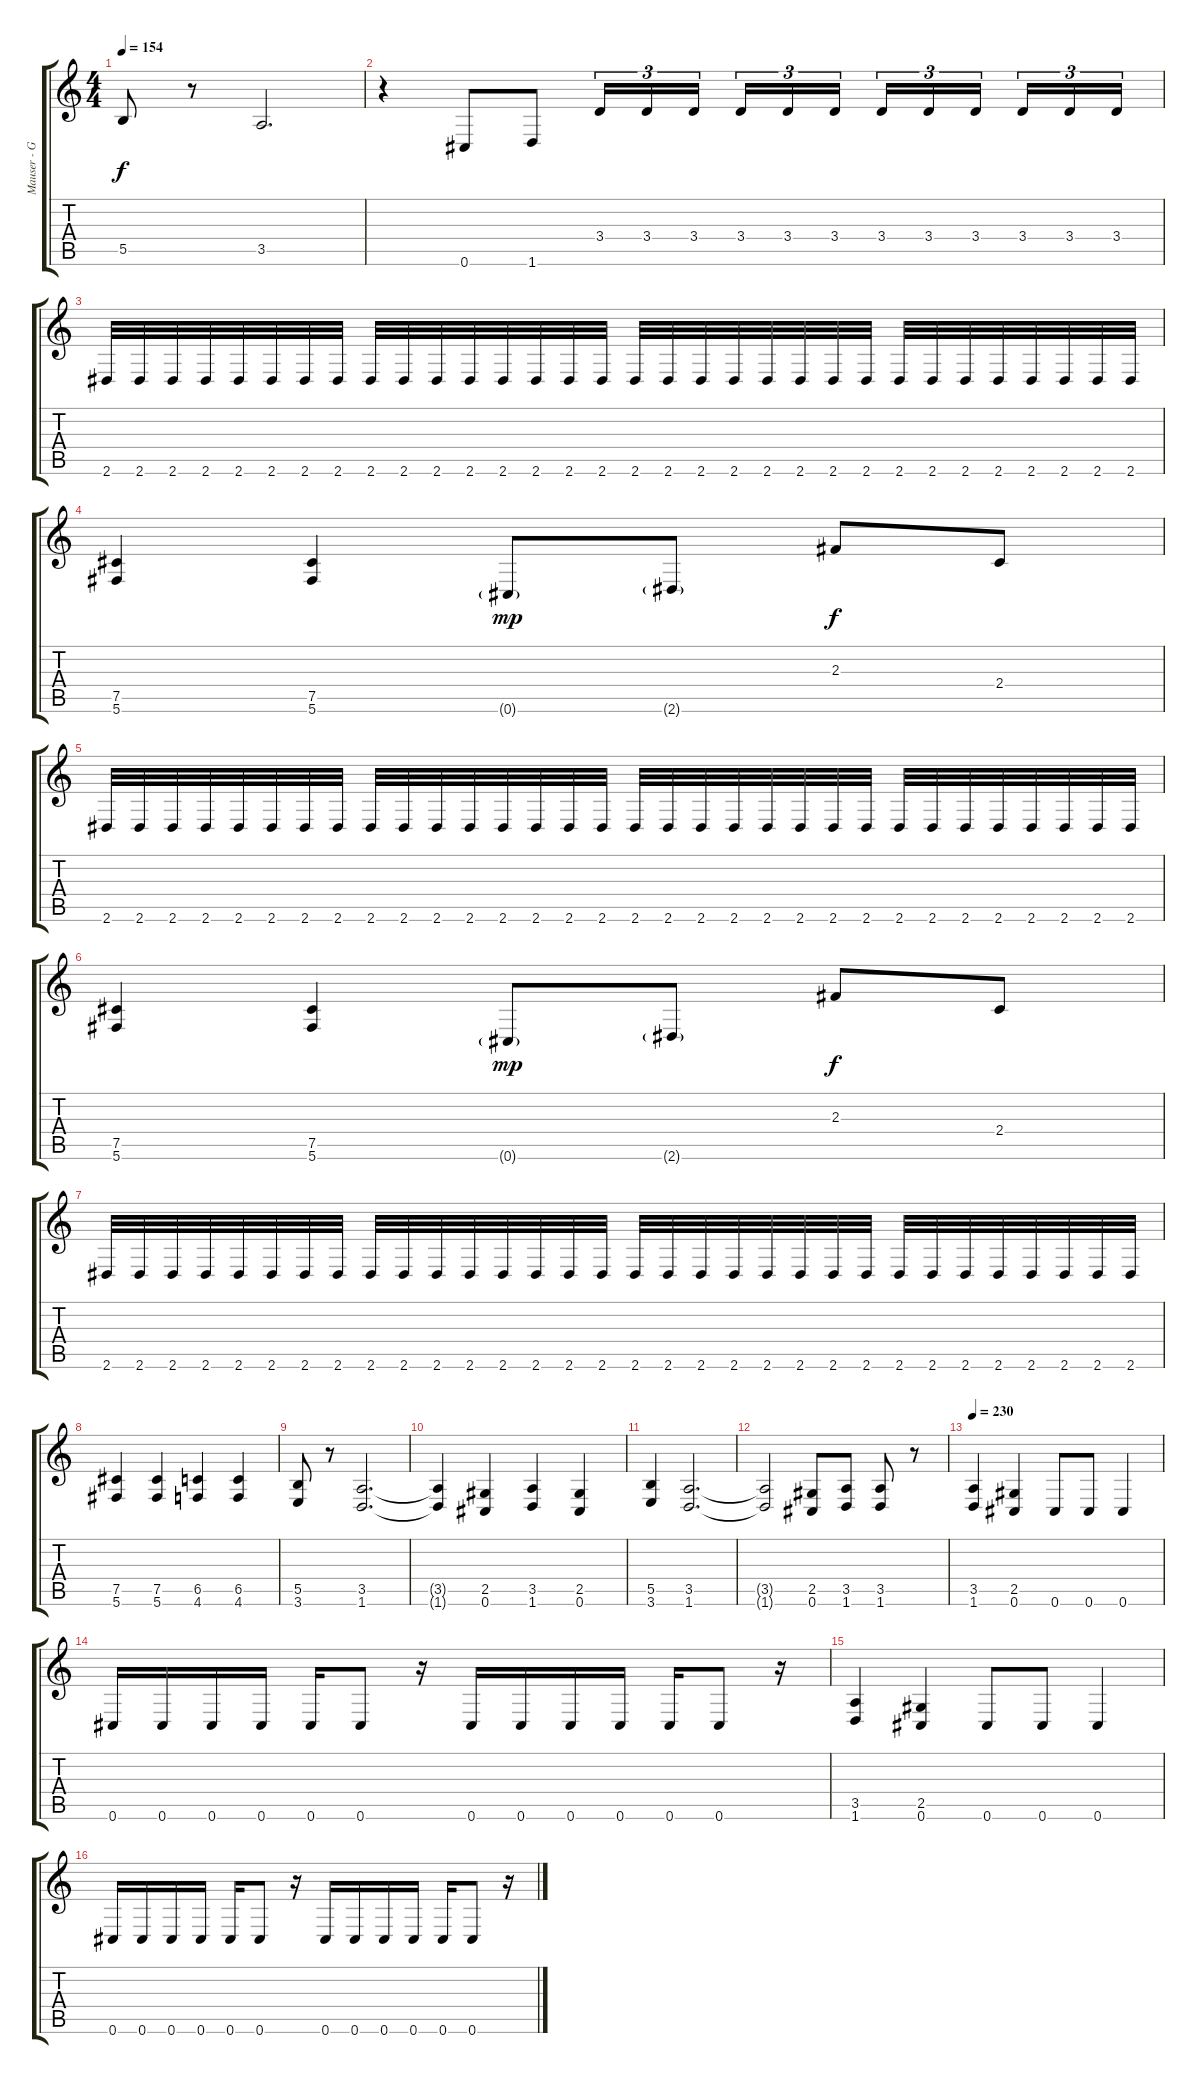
\track ("Mauser - Guitar" "Mauser - G") {instrument overdrivenguitar}
\staff {score tabs}
\tuning (Db4 Ab3 E3 B2 Gb2 Db2) {hide}
\ts (4 4)
\tempo 154
\clef g2
\ks c
5.5.8{dy f} r.8 3.5.2{d} |
r.4 0.6.8 1.6.8 3.4.16{tu (3 2)} 3.4.16{tu (3 2)} 3.4.16{tu (3 2) beam splitsecondary} 3.4.16{tu (3 2)} 3.4.16{tu (3 2)} 3.4.16{tu (3 2)} 3.4.16{tu (3 2)} 3.4.16{tu (3 2)} 3.4.16{tu (3 2) beam splitsecondary} 3.4.16{tu (3 2)} 3.4.16{tu (3 2)} 3.4.16{tu (3 2)} |
2.6.32 2.6.32 2.6.32 2.6.32 2.6.32 2.6.32 2.6.32 2.6.32 2.6.32 2.6.32 2.6.32 2.6.32 2.6.32 2.6.32 2.6.32 2.6.32 2.6.32 2.6.32 2.6.32 2.6.32 2.6.32 2.6.32 2.6.32 2.6.32 2.6.32 2.6.32 2.6.32 2.6.32 2.6.32 2.6.32 2.6.32 2.6.32 |
(7.5 5.6).4 (7.5 5.6).4 0.6{g}.8{dy mp} 2.6{g}.8 2.3.8{dy f} 2.4.8 |
2.6.32 2.6.32 2.6.32 2.6.32 2.6.32 2.6.32 2.6.32 2.6.32 2.6.32 2.6.32 2.6.32 2.6.32 2.6.32 2.6.32 2.6.32 2.6.32 2.6.32 2.6.32 2.6.32 2.6.32 2.6.32 2.6.32 2.6.32 2.6.32 2.6.32 2.6.32 2.6.32 2.6.32 2.6.32 2.6.32 2.6.32 2.6.32 |
(7.5 5.6).4 (7.5 5.6).4 0.6{g}.8{dy mp} 2.6{g}.8 2.3.8{dy f} 2.4.8 |
2.6.32 2.6.32 2.6.32 2.6.32 2.6.32 2.6.32 2.6.32 2.6.32 2.6.32 2.6.32 2.6.32 2.6.32 2.6.32 2.6.32 2.6.32 2.6.32 2.6.32 2.6.32 2.6.32 2.6.32 2.6.32 2.6.32 2.6.32 2.6.32 2.6.32 2.6.32 2.6.32 2.6.32 2.6.32 2.6.32 2.6.32 2.6.32 |
(7.5 5.6).4 (7.5 5.6).4 (6.5 4.6).4 (6.5 4.6).4 |
(5.5 3.6).8 r.8 (3.5 1.6).2{d} |
(3.5{t} 1.6{t}).4 (2.5 0.6).4 (3.5 1.6).4 (2.5 0.6).4 |
(5.5 3.6).4 (3.5 1.6).2{d} |
(3.5{t} 1.6{t}).2 (2.5 0.6).8 (3.5 1.6).8 (3.5 1.6).8 r.8 |
\tempo 230
(3.5 1.6).4 (2.5 0.6).4 0.6.8 0.6.8 0.6.4 |
0.6.16 0.6.16 0.6.16 0.6.16 0.6.16 0.6.8 r.16 0.6.16 0.6.16 0.6.16 0.6.16 0.6.16 0.6.8 r.16 |
(3.5 1.6).4 (2.5 0.6).4 0.6.8 0.6.8 0.6.4 |
0.6.16 0.6.16 0.6.16 0.6.16 0.6.16 0.6.8 r.16 0.6.16 0.6.16 0.6.16 0.6.16 0.6.16 0.6.8 r.16
